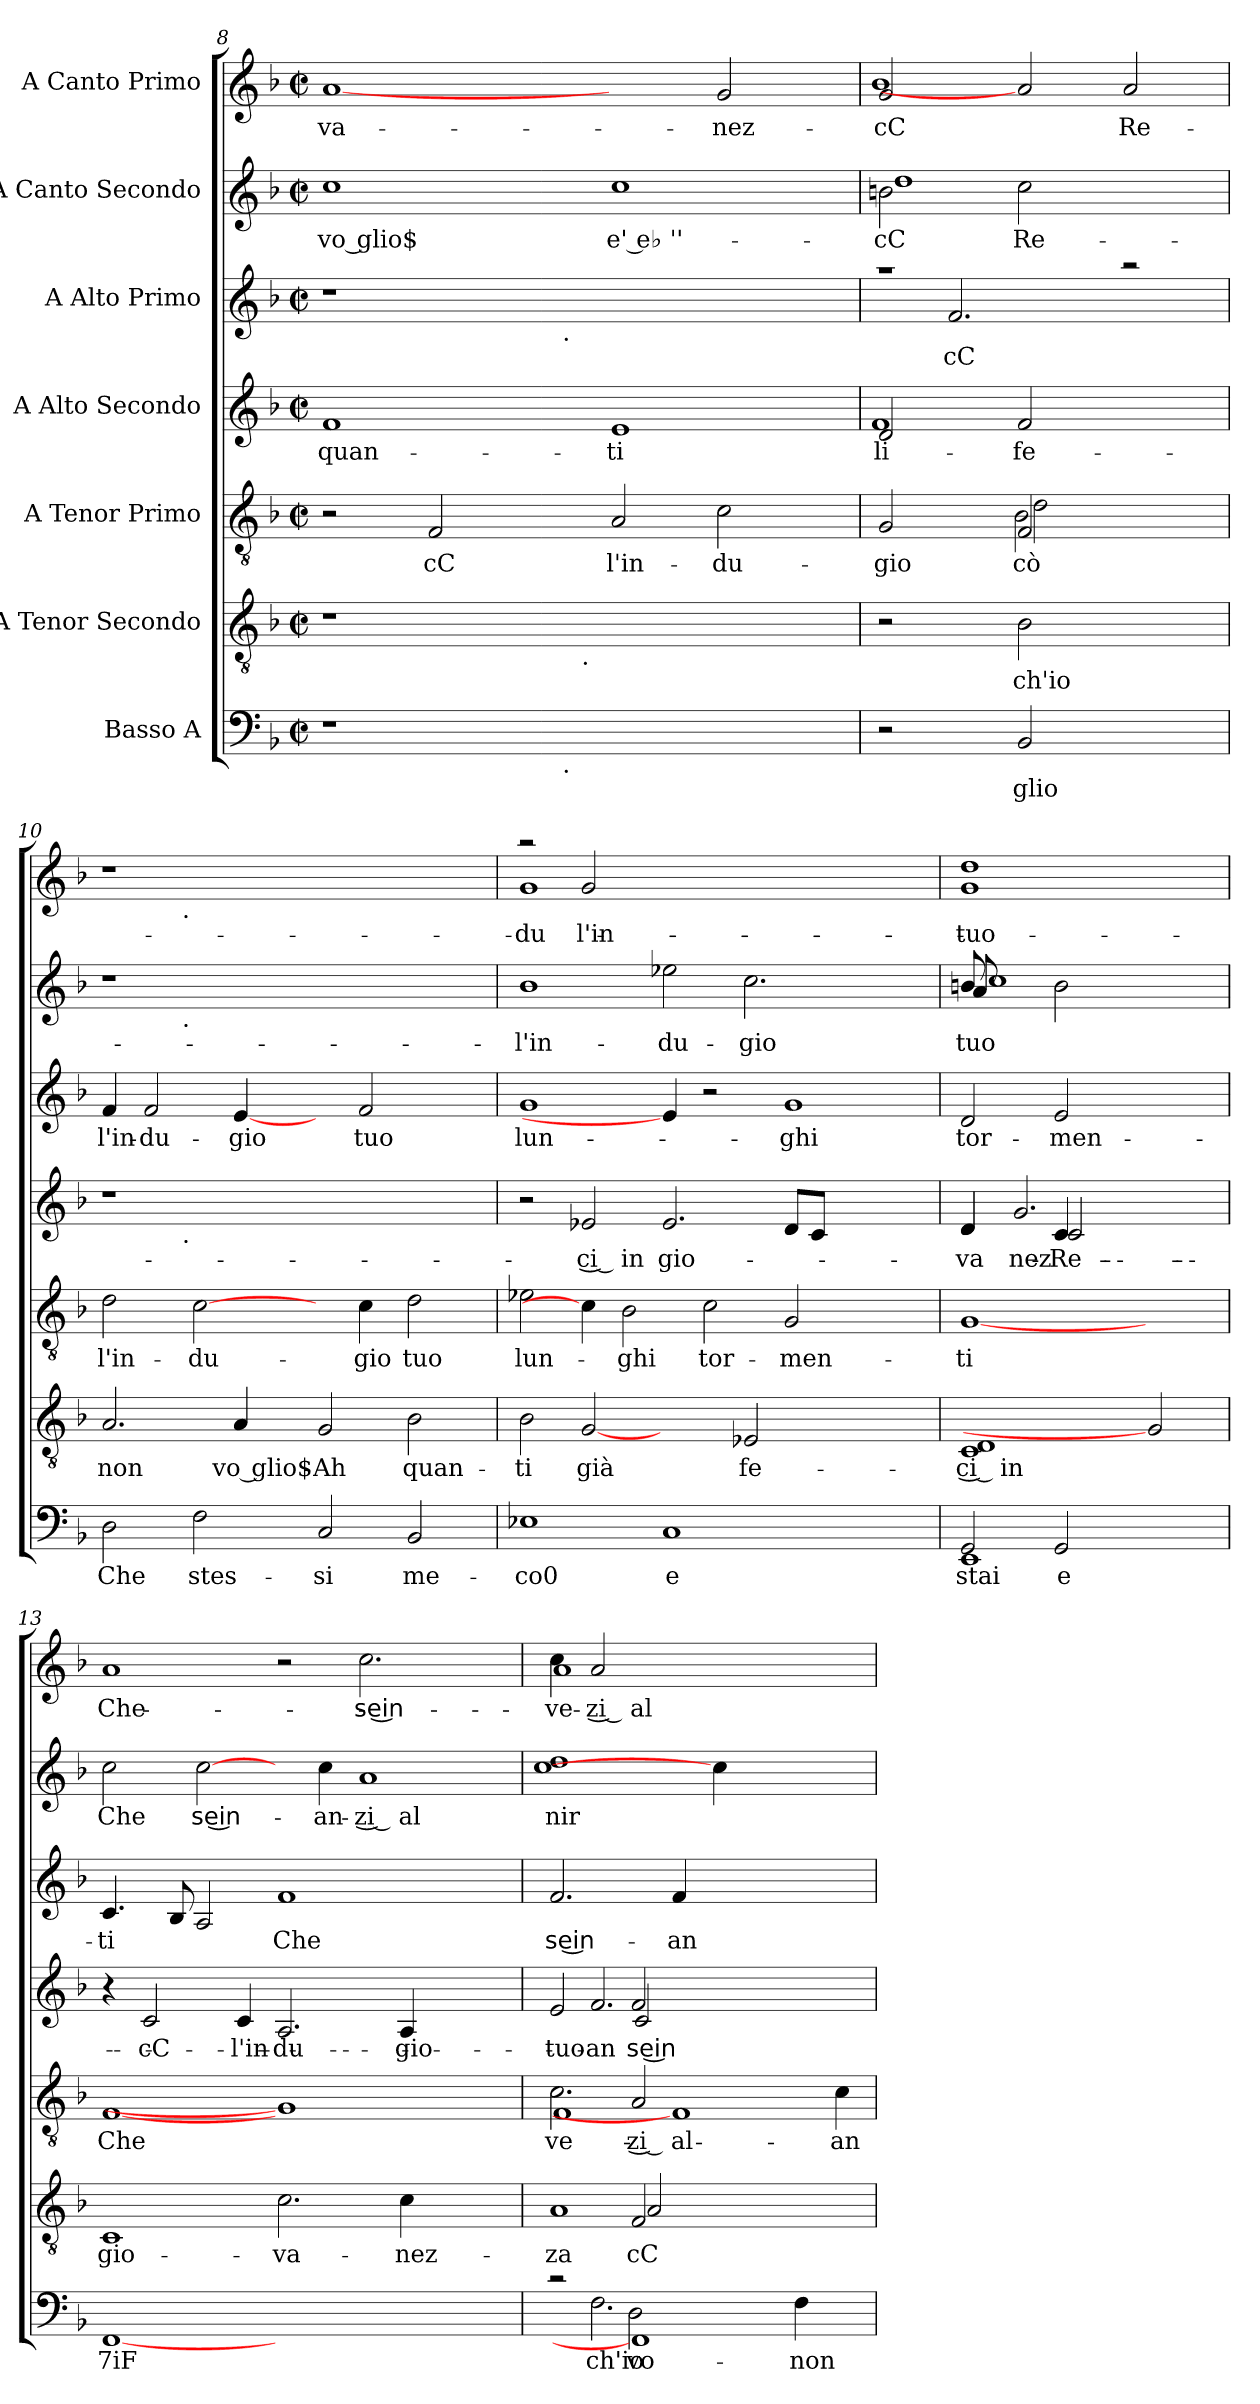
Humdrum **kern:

**kern	**text	**kern	**text	**kern	**text	**kern	**text	**kern	**text	**kern	**text	**kern	**text
*part7	*part7	*part6	*part6	*part5	*part5	*part4	*part4	*part3	*part3	*part2	*part2	*part1	*part1
*staff7	*staff7	*staff6	*staff6	*staff5	*staff5	*staff4	*staff4	*staff3	*staff3	*staff2	*staff2	*staff1	*staff1
*I"Basso A	*	*I"A Tenor Secondo	*	*I"A Tenor Primo	*	*I"A Alto Secondo	*	*I"A Alto Primo	*	*I"A Canto Secondo	*	*I"A Canto Primo	*
*clefF4	*	*clefGv2	*	*clefGv2	*	*clefG2	*	*clefG2	*	*clefG2	*	*clefG2	*
*k[b-]	*	*k[b-]	*	*k[b-]	*	*k[b-]	*	*k[b-]	*	*k[b-]	*	*k[b-]	*
*F:	*	*F:	*	*F:	*	*F:	*	*F:	*	*F:	*	*F:	*
*M2/2	*	*M2/2	*	*M2/2	*	*M2/2	*	*M2/2	*	*M2/2	*	*M2/2	*
*met(c|)	*	*met(c|)	*	*met(c|)	*	*met(c|)	*	*met(c|)	*	*met(c|)	*	*met(c|)	*
=8	=8	=8	=8	=8	=8	=8	=8	=8	=8	=8	=8	=8	=8
!	!	!	!	!	!	!	!LO:LY:b	!	!	!	!LO:LY:b	!	!LO:LY:b
*^	*	*^	*	*	*	*	*	*^	*	*	*	*	*
1r	2ryy	.	1r	2...ryy	.	2r	.	1f	quan-	1r	2ryy	.	1cc	vo glio$	[1a	-va-
!	!	!	!	!	!	!	!LO:LY:b	!	!	!	!	!	!	!	!	!
.	4ryy	.	.	.	.	2F/	cC	.	.	.	4ryy	.	.	.	.	.
.	8ryy	.	.	.	.	.	.	.	.	.	8ryy	.	.	.	.	.
.	32ryy	.	.	.	.	.	.	.	.	.	32ryy	.	.	.	.	.
!	!	!	!	!	!	!	!	!	!	!	!LO:TX:b:t=.	!	!	!	!	!
!	!LO:TX:b:t=.	!	!	!	!	!	!	!	!	!	!	!	!	!	!	!
.	1ryy	.	.	.	.	.	.	.	.	.	1ryy	.	.	.	.	.
!	!	!	!	!LO:TX:b:t=.	!	!	!	!	!	!	!	!	!	!	!	!
.	.	.	.	1ryy	.	.	.	.	.	.	.	.	.	.	.	.
!	!	!	!	!	!	!	!LO:LY:b	!	!LO:LY:b	!	!	!	!	!LO:LY:b	!	!
1ryy	.	.	1ryy	.	.	2A/	l'in-	1e	-ti	1ryy	.	.	1cc	e' e♭ ''-	2ryy	.
!	!	!	!	!	!	!	!LO:LY:b:rj	!	!	!	!	!	!	!	!	!LO:LY:b
.	.	.	.	.	.	2c\	-du-	.	.	.	.	.	.	.	2g/	-nez-
.	16.ryy	.	.	.	.	.	.	.	.	.	16.ryy	.	.	.	.	.
.	.	.	.	16ryy	.	.	.	.	.	.	.	.	.	.	.	.
!!LO:LB:g=z
=9	=9	=9	=9	=9	=9	=9	=9	=9	=9	=9	=9	=9	=9	=9	=9	=9
!	!	!	!	!	!	!	!	!	!	!	!	!	!	!	!LO:TX:a:t=& ;	!
!	!	!	!	!	!	!	!LO:LY:b:rj	!	!LO:LY:b:rj	!	!	!	!	!	!	!
*	*	*	*	*	*	*^	*	*^	*	*	*	*	*	*	*	*
*	*	*	*	*	*	*	*^	*	*	*	*	*	*	*	*	*	*	*
!	!	!	!	!	!	!	!	!	!	!	!	!LO:LY:b	!	!	!	!	!LO:LY:b:rj	!	!
*	*	*	*	*	*	*	*	*	*	*	*	*	*	*	*	*^	*	*	*
!	!	!	!	!	!	!	!	!	!	!	!	!	!	!	!	!	!	!LO:LY:b	!	!LO:LY:b:rj
*	*	*	*	*	*	*	*	*	*	*	*	*	*	*	*	*	*	*	*^	*
!	!	!	!	!	!	!	!	!	!	!	!	!	!	!	!	!	!	!	!	!	!LO:LY:b
*v	*v	*	*	*	*	*	*	*	*	*	*	*	*	*	*	*	*	*	*	*	*
*	*	*v	*v	*	*	*	*	*	*	*	*	*	*	*	*	*	*	*	*	*
2r	.	2r	.	2G/	2ryy	2ryy	-gio	2d/	1f	-li-	1raa	4ryy	.	2bn\	1dd	-cC	2g/	1b-	-cC
!	!	!	!	!	!	!	!	!	!	!	!	!	!LO:LY:b	!	!	!	!	!	!
.	.	.	.	.	.	.	.	.	.	.	.	2.f/	cC	.	.	.	.	.	.
!	!LO:LY:b	!	!LO:LY:b	!	!	!	!LO:LY:b	!	!	!	!	!	!	!	!	!	!	!	!
!	!	!	!	!	!	!	!LO:LY:b	!	!	!	!	!	!	!	!	!	!	!	!
!	!	!	!	!	!	!	!LO:LY:b	!	!	!LO:LY:b	!	!	!	!	!	!LO:LY:b	!	!	!
2BB-/	-glio	2B-\	ch'io	2F/	2B-\	2d\	-cò	2f/	.	fe-	.	.	.	2cc\	.	Re-	2a]	.	.
!	!	!	!	!	!	!	!	!	!	!	!	!	!	!	!	!	!	!	!LO:LY:b
2ryy	.	2ryy	.	2ryy	2ryy	2ryy	.	2ryy	2ryy	.	2raa	2ryy	.	2ryy	2ryy	.	2a/	2ryy	Re-
=10	=10	=10	=10	=10	=10	=10	=10	=10	=10	=10	=10	=10	=10	=10	=10	=10	=10	=10	=10
!	!LO:LY:b	!	!LO:LY:b	!	!	!	!LO:LY:b	!	!	!	!	!	!LO:LY:b	!	!	!	!	!	!
*	*	*	*	*v	*v	*v	*	*	*	*	*v	*v	*	*	*	*	*	*	*
2D\	Che	2.A/	non	2d\	l'in-	1r	4...ryy	.	4f/	l'in-	1r	4...ryy	.	1r	4...ryy	.
!	!	!	!	!	!	!	!	!	!	!LO:LY:b:rj	!	!	!	!	!	!
.	.	.	.	.	.	.	.	.	2f/	-du-	.	.	.	.	.	.
!	!	!	!	!	!	!	!	!	!	!	!	!	!	!	!LO:TX:b:t=.	!
!	!	!	!	!	!	!	!	!	!	!	!	!LO:TX:b:t=.	!	!	!	!
!	!	!	!	!	!	!	!LO:TX:b:t=.	!	!	!	!	!	!	!	!	!
.	.	.	.	.	.	.	1ryy	.	.	.	.	1ryy	.	.	1ryy	.
!	!LO:LY:b	!	!	!	!LO:LY:b	!	!	!	!	!	!	!	!	!	!	!
2F\	stes-	.	.	[2c\	-du-	.	.	.	.	.	.	.	.	.	.	.
!	!	!	!LO:LY:b	!	!	!	!	!	!	!LO:LY:b:rj	!	!	!	!	!	!
.	.	4A/	vo glio$-	.	.	.	.	.	[4e/	-gio	.	.	.	.	.	.
!	!LO:LY:b:rj	!	!LO:LY:b	!	!	!	!	!	!	!	!	!	!	!	!	!
2C/	-si	2G/	-Ah	4ryy	.	1ryy	.	.	4ryy	.	1ryy	.	.	1ryy	.	.
!	!	!	!	!	!LO:LY:b:rj	!	!	!	!	!LO:LY:b	!	!	!	!	!	!
.	.	.	.	4c\	-gio	.	.	.	2f/	tuo	.	.	.	.	.	.
.	.	.	.	.	.	.	2ryy	.	.	.	.	2ryy	.	.	2ryy	.
!	!LO:LY:b	!	!LO:LY:b	!	!LO:LY:b	!	!	!	!	!	!	!	!	!	!	!
2BB-/	me-	2B-\	quan-	2d\	tuo	.	.	.	.	.	.	.	.	.	.	.
.	.	.	.	.	.	.	.	.	4ryy	.	.	.	.	.	.	.
.	.	.	.	.	.	.	32ryy	.	.	.	.	32ryy	.	.	32ryy	.
=11	=11	=11	=11	=11	=11	=11	=11	=11	=11	=11	=11	=11	=11	=11	=11	=11
!	!LO:LY:b	!	!LO:LY:b	!	!LO:LY:b	!	!	!	!	!LO:LY:b	!	!	!LO:LY:b	!	!	!LO:LY:b
*	*	*	*	*	*	*v	*v	*	*	*	*v	*v	*	*	*	*
1E-X	-co0	2B-\	-ti	2e-X\	lun-	2r	.	1g	lun-	1b-	l'in-	2raa	1g	-du-
!	!	!	!LO:LY:b	!	!	!	!LO:LY:b	!	!	!	!	!	!	!LO:LY:b
.	.	[2G	già	4c\]	.	2e-X/	-c͜i in	.	.	.	.	2g/	.	l'in-
!	!	!	!	!	!LO:LY:b	!	!	!	!	!	!	!	!	!
.	.	.	.	2B-\	-ghi	.	.	.	.	.	.	.	.	.
!	!LO:LY:b	!	!	!	!	!	!LO:LY:b	!	!	!	!LO:LY:b	!	!	!
1C	e	2ryy	.	.	.	2.e-/	gio-	4e/]	.	2ee-\	-du-	1..ryy	1..ryy	.
!	!	!	!	!	!LO:LY:b	!	!	!	!	!	!	!	!	!
.	.	.	.	2c\	tor-	.	.	2r	.	.	.	.	.	.
!	!	!	!LO:LY:b	!	!	!	!	!	!	!	!LO:LY:b	!	!	!
.	.	2E-X/	fe-	.	.	.	.	.	.	2.cc\	-gio	.	.	.
!	!	!	!	!	!LO:LY:b	!	!	!	!LO:LY:b	!	!	!	!	!
.	.	.	.	2G/	-men-	8d/L	.	1g	-ghi	.	.	.	.	.
.	.	.	.	.	.	8c/J	.	.	.	.	.	.	.	.
2.ryy	.	2.ryy	.	.	.	2.ryy	.	.	.	.	.	.	.	.
.	.	.	.	2ryy	.	.	.	.	.	2ryy	.	.	.	.
*	*	*	*	*	*	*	*	*	*	*	*	*v	*v	*
=12	=12	=12	=12	=12	=12	=12	=12	=12	=12	=12	=12	=12	=12
!	!LO:LY:b	!	!	!	!	!	!	!	!	!	!	!	!
*^	*	*	*	*	*	*	*	*	*	*	*	*	*
!	!	!LO:LY:b	!	!LO:LY:b	!	!LO:LY:b	!	!LO:LY:b	!	!LO:LY:b	!	!LO:LY:b	!	!LO:LY:b
*	*	*	*	*	*	*	*^	*	*	*	*^	*	*	*
*	*	*	*	*	*	*	*	*^	*	*	*	*	*^	*	*	*
*	*	*	*	*	*	*	*	*	*^	*	*	*	*	*	*	*	*	*
2GG/	1EE	stai	1C 1D	-c͜i in	[1G	-ti	4d/	4d/	2ryy	2ryy	-va-	2d/	tor-	8b/	8a/	1cc	tuo	1g 1dd	tuo
.	.	.	.	.	.	.	.	.	.	.	.	.	.	2ryy	4.ryy	.	.	.	.
!	!	!	!	!	!	!	!	!	!	!	!LO:LY:b	!	!	!	!	!	!	!	!
.	.	.	.	.	.	.	2ryy	2.g/	.	.	-nez-	.	.	.	.	.	.	.	.
!	!	!LO:LY:b	!	!	!	!	!	!	!	!	!LO:LY:b	!	!LO:LY:b	!	!	!	!	!	!
2GG/	.	e	.	.	.	.	.	.	4c/	2c/	-Re-	2e/	-men-	.	2b\	.	.	.	.
.	.	.	.	.	.	.	.	.	.	.	.	.	.	2..ryy	.	.	.	.	.
.	.	.	.	.	.	.	2.ryy	.	2ryy	.	.	.	.	.	.	.	.	.	.
2ryy	2ryy	.	2G]	.	2ryy	.	.	2ryy	.	2ryy	.	2ryy	.	.	2ryy	2ryy	.	2ryy	.
.	.	.	.	.	.	.	.	.	4ryy	.	.	.	.	.	.	.	.	.	.
*v	*v	*	*	*	*	*	*	*	*v	*v	*	*	*	*v	*v	*v	*	*	*
!!LO:PB:g=z
=13	=13	=13	=13	=13	=13	=13	=13	=13	=13	=13	=13	=13	=13	=13	=13
!	!LO:LY:b	!	!LO:LY:b	!	!LO:LY:b	!	!	!	!	!	!LO:LY:b	!	!LO:LY:b	!	!LO:LY:b
*	*	*	*	*	*	*v	*v	*v	*	*	*	*	*	*	*
[1FF	7iF	1C	gio-	[1F	Che	4r	.	4.c/	-ti	2cc\	Che	1a	Che
!	!	!	!	!	!	!	!LO:LY:b	!	!	!	!	!	!
.	.	.	.	.	.	2c/	-cC	.	.	.	.	.	.
.	.	.	.	.	.	.	.	8B-/	.	.	.	.	.
!	!	!	!	!	!	!	!	!	!	!	!LO:LY:b	!	!
.	.	.	.	.	.	.	.	2A/	.	[2cc\	se͜in-	.	.
!	!	!	!	!	!	!	!LO:LY:b	!	!	!	!	!	!
.	.	.	.	.	.	4c/	l'in-	.	.	.	.	.	.
!	!	!	!LO:LY:b	!	!	!	!LO:LY:b	!	!LO:LY:b	!	!	!	!
1.ryy	.	2.c\	-va-	1G]	.	2.A/	-du-	1f	Che	4ryy	.	2r	.
!	!	!	!	!	!	!	!	!	!	!	!LO:LY:b	!	!
.	.	.	.	.	.	.	.	.	.	4cc\	-an-	.	.
!	!	!	!	!	!	!	!	!	!	!	!LO:LY:b	!	!LO:LY:b
.	.	.	.	.	.	.	.	.	.	1a	-z͜i al	2.cc\	se͜in-
!	!	!	!LO:LY:b	!	!	!	!LO:LY:b	!	!	!	!	!	!
.	.	4c\	-nez-	.	.	4A/	-gio	.	.	.	.	.	.
.	.	2ryy	.	2ryy	.	2ryy	.	2ryy	.	.	.	.	.
.	.	.	.	.	.	.	.	.	.	.	.	4ryy	.
=14	=14	=14	=14	=14	=14	=14	=14	=14	=14	=14	=14	=14	=14
*^	*	*	*	*	*	*	*	*	*	*	*	*	*
*	*^	*	*	*	*	*	*	*	*	*	*	*	*	*
!	!	!	!	!	!LO:LY:b	!	!LO:LY:b	!	!	!	!	!	!	!	!
*	*	*	*	*^	*	*^	*	*	*	*	*	*	*	*	*
*	*	*	*	*	*^	*	*	*^	*	*	*	*	*	*	*	*	*
!	!	!	!	!	!	!	!	!	!	!	!LO:LY:b	!	!LO:LY:b	!	!LO:LY:b	!	!LO:LY:b	!	!LO:LY:b
*	*	*	*	*	*	*	*	*	*	*	*	*^	*	*	*	*	*	*^	*
*	*	*	*	*	*	*	*	*	*	*	*	*	*^	*	*	*	*	*	*	*	*
!	!	!	!	!	!	!	!	!	!	!	!	!	!	!	!	!	!	!	!	!	!	!LO:LY:b
2rc	4ryy	2ryy	.	1A	2ryy	2ryy	-za	2.c\	2ryy	1F	ve-	2e/	2ryy	4ryy	tuo	2.f/	se͜in-	1cc 1dd	-nir	4cc\	1a	ve-
!	!	!	!LO:LY:b	!	!	!	!	!	!	!	!	!	!	!	!LO:LY:b	!	!	!	!	!	!	!LO:LY:b
.	2.F\	.	ch'io	.	.	.	.	.	.	.	.	.	.	2.f/	-an-	.	.	.	.	2a/	.	-z͜i al
!	!	!	!LO:LY:b	!	!	!	!LO:LY:b	!	!	!	!	!	!	!	!	!	!	!	!	!	!	!
!	!	!	!	!	!	!	!LO:LY:b	!	!	!	!LO:LY:b	!	!	!	!LO:LY:b	!	!	!	!	!	!	!
!	!	!	!	!	!	!	!	!	!	!	!	!	!	!	!LO:LY:b:rj	!	!	!	!	!	!	!
1FF]	.	2D\	vo-	.	2F/	2A/	-cC	.	2A/	.	-z͜i al	2f/	2c/	.	se͜in-	.	.	.	.	.	.	.
!	!	!	!	!	!	!	!	!	!	!	!	!	!	!	!	!	!LO:LY:b	!	!	!	!	!
.	.	.	.	.	.	.	.	1F]	.	.	.	.	.	.	.	4f/	-an-	.	.	1ryy	.	.
.	4ryy	4ryy	.	1ryy	1ryy	1ryy	.	.	1ryy	1ryy	.	1ryy	1ryy	1ryy	.	1ryy	.	4cc\]	.	.	1ryy	.
.	2.ryy	2.ryy	.	.	.	.	.	.	.	.	.	.	.	.	.	.	.	2.ryy	.	.	.	.
!	!	!	!LO:LY:b	!	!	!	!	!	!	!	!	!	!	!	!	!	!	!	!	!	!	!
4F\	.	.	non	.	.	.	.	.	.	.	.	.	.	.	.	.	.	.	.	.	.	.
!	!	!	!	!	!	!	!	!	!	!	!LO:LY:b	!	!	!	!	!	!	!	!	!	!	!
4ryy	.	.	.	.	.	.	.	4c\	.	.	-an-	.	.	.	.	.	.	.	.	4ryy	.	.
*v	*v	*v	*	*	*	*	*	*v	*v	*v	*	*v	*v	*v	*	*	*	*	*	*v	*v	*
*	*	*v	*v	*v	*	*	*	*	*	*	*	*	*	*	*
=	=	=	=	=	=	=	=	=	=	=	=	=	=
*-	*-	*-	*-	*-	*-	*-	*-	*-	*-	*-	*-	*-	*-
